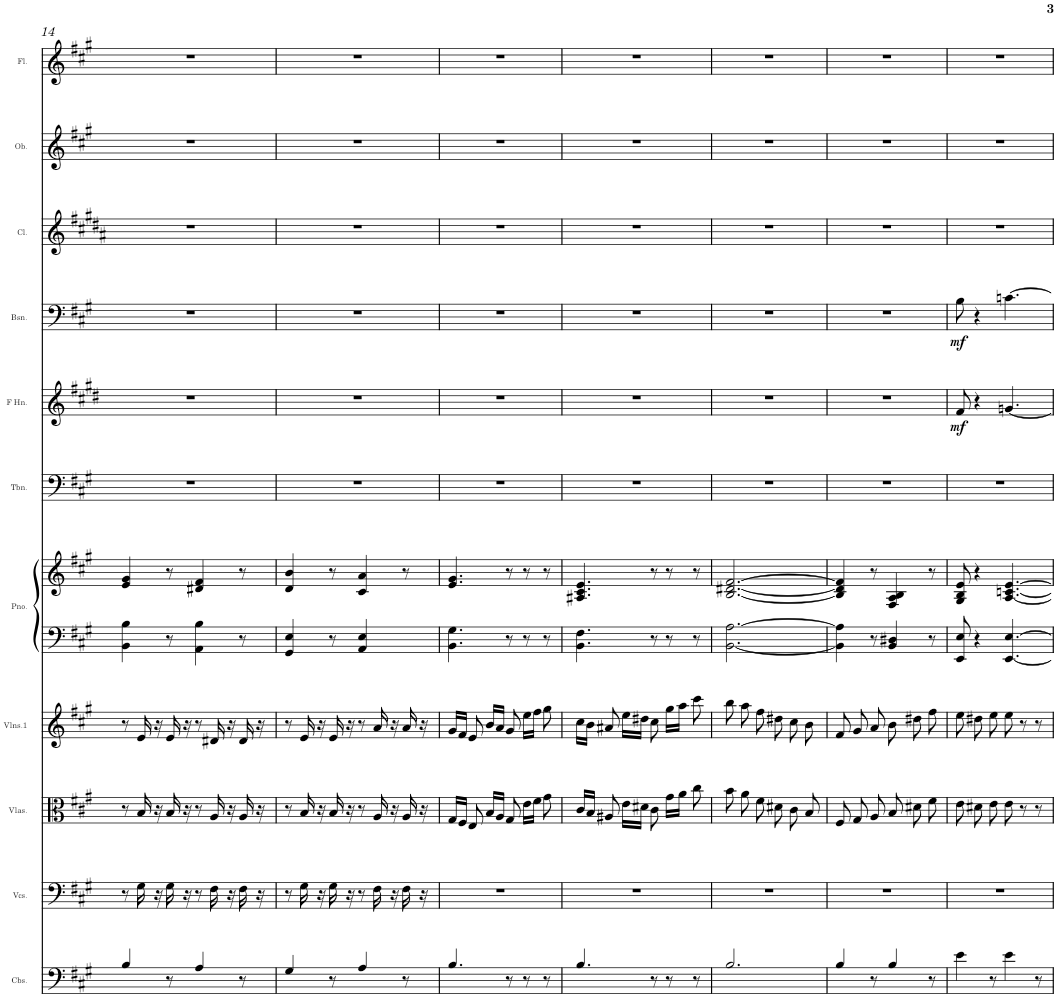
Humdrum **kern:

**kern	**kern	**kern	**kern	**kern	**kern	**kern	**kern	**dynam	**kern	**dynam	**kern	**kern	**kern
*part11	*part10	*part9	*part8	*part7	*part7	*part6	*part5	*part5	*part4	*part4	*part3	*part2	*part1
*staff12	*staff11	*staff10	*staff9	*staff8	*staff7	*staff6	*staff5	*staff5	*staff4	*staff4	*staff3	*staff2	*staff1
*I"Contrabass Section	*I"Violoncello Section	*I"Viola Section	*I"Violin Section1	*I"Grand Piano	*	*I"Trombone	*I"French Horn	*	*I"Bassoon	*	*I"Clarinet	*I"Oboe	*I"Flute
*I'Cbs.	*I'Vcs.	*I'Vlas.	*I'Vlns.1	*I'Pno.	*	*I'Tbn.	*I'F Hn.	*	*I'Bsn.	*	*I'Cl.	*I'Ob.	*I'Fl.
!!LO:PB:g=z
*clefF4	*clefF4	*clefC3	*clefG2	*clefF4	*clefG2	*clefF4	*clefG2	*	*clefF4	*	*clefG2	*clefG2	*clefG2
*Trd7c12	*	*	*	*	*	*	*Trd4c7	*	*	*	*Trd1c2	*	*
*k[f#c#g#]	*k[f#c#g#]	*k[f#c#g#]	*k[f#c#g#]	*k[f#c#g#]	*k[f#c#g#]	*k[f#c#g#]	*k[f#c#g#d#]	*	*k[f#c#g#]	*	*k[f#c#g#d#a#]	*k[f#c#g#]	*k[f#c#g#]
*M6/8	*M6/8	*M6/8	*M6/8	*M6/8	*M6/8	*M6/8	*M6/8	*	*M6/8	*	*M6/8	*M6/8	*M6/8
=14	=14	=14	=14	=14	=14	=14	=14	=14	=14	=14	=14	=14	=14
4B/	8r	8r	8r	4BB\ 4B\	4e/ 4g#/	2.r	2.r	.	2.r	.	2.r	2.r	2.r
.	16G#\	16B/	16e/	.	.	.	.	.	.	.	.	.	.
.	16r	16r	16r	.	.	.	.	.	.	.	.	.	.
8r	16G#\	16B/	16e/	8r	8r	.	.	.	.	.	.	.	.
.	16r	16r	16r	.	.	.	.	.	.	.	.	.	.
4A/	8r	8r	8r	4AA\ 4B\	4d#X/ 4f#/	.	.	.	.	.	.	.	.
.	16F#\	16A/	16d#X/	.	.	.	.	.	.	.	.	.	.
.	16r	16r	16r	.	.	.	.	.	.	.	.	.	.
8r	16F#\	16A/	16d#/	8r	8r	.	.	.	.	.	.	.	.
.	16r	16r	16r	.	.	.	.	.	.	.	.	.	.
=15	=15	=15	=15	=15	=15	=15	=15	=15	=15	=15	=15	=15	=15
4G#/	8r	8r	8r	4GG#/ 4E/	4d/ 4b/	2.r	2.r	.	2.r	.	2.r	2.r	2.r
.	16G#\	16B/	16e/	.	.	.	.	.	.	.	.	.	.
.	16r	16r	16r	.	.	.	.	.	.	.	.	.	.
8r	16G#\	16B/	16e/	8r	8r	.	.	.	.	.	.	.	.
.	16r	16r	16r	.	.	.	.	.	.	.	.	.	.
4A/	8r	8r	8r	4AA/ 4E/	4c#/ 4a/	.	.	.	.	.	.	.	.
.	16F#\	16A/	16a/	.	.	.	.	.	.	.	.	.	.
.	16r	16r	16r	.	.	.	.	.	.	.	.	.	.
8r	16F#\	16A/	16a/	8ryy	8r	.	.	.	.	.	.	.	.
.	16r	16r	16r	.	.	.	.	.	.	.	.	.	.
=16	=16	=16	=16	=16	=16	=16	=16	=16	=16	=16	=16	=16	=16
4.B/	2.r	16G#/LL	16g#/LL	4.BB\ 4.G#\	4.e/ 4.g#/	2.r	2.r	.	2.r	.	2.r	2.r	2.r
.	.	16F#/JJ	16f#/JJ	.	.	.	.	.	.	.	.	.	.
.	.	8E/	8e/	.	.	.	.	.	.	.	.	.	.
.	.	16B/LL	16b/LL	.	.	.	.	.	.	.	.	.	.
.	.	16A/JJ	16a/JJ	.	.	.	.	.	.	.	.	.	.
8r	.	8G#/	8g#/	8r	8r	.	.	.	.	.	.	.	.
8r	.	16e\LL	16ee\LL	8r	8r	.	.	.	.	.	.	.	.
.	.	16f#\JJ	16ff#\JJ	.	.	.	.	.	.	.	.	.	.
8r	.	8g#\	8gg#\	8r	8r	.	.	.	.	.	.	.	.
=17	=17	=17	=17	=17	=17	=17	=17	=17	=17	=17	=17	=17	=17
4.B/	2.r	16c#/LL	16cc#\LL	4.BB\ 4.F#\	4.A#X/ 4.c#/ 4.e/	2.r	2.r	.	2.r	.	2.r	2.r	2.r
.	.	16B/JJ	16b\JJ	.	.	.	.	.	.	.	.	.	.
.	.	8A#X/	8a#X/	.	.	.	.	.	.	.	.	.	.
.	.	16e\LL	16ee\LL	.	.	.	.	.	.	.	.	.	.
.	.	16d#X\JJ	16dd#X\JJ	.	.	.	.	.	.	.	.	.	.
8r	.	8c#\	8cc#\	8r	8r	.	.	.	.	.	.	.	.
8r	.	16g#\LL	16gg#\LL	8r	8r	.	.	.	.	.	.	.	.
.	.	16a\JJ	16aa\JJ	.	.	.	.	.	.	.	.	.	.
8r	.	8cc#\	8ccc#\	8r	8r	.	.	.	.	.	.	.	.
=18	=18	=18	=18	=18	=18	=18	=18	=18	=18	=18	=18	=18	=18
2.B/	2.r	8b\	8bb\	[2.BB\ [2.A\	[2.B/ [2.d#X/ [2.f#/	2.r	2.r	.	2.r	.	2.r	2.r	2.r
.	.	8a\	8aa\	.	.	.	.	.	.	.	.	.	.
.	.	8f#\	8ff#\	.	.	.	.	.	.	.	.	.	.
.	.	8d#X\	8dd#X\	.	.	.	.	.	.	.	.	.	.
.	.	8c#\	8cc#\	.	.	.	.	.	.	.	.	.	.
.	.	8B/	8b\	.	.	.	.	.	.	.	.	.	.
=19	=19	=19	=19	=19	=19	=19	=19	=19	=19	=19	=19	=19	=19
4B/	2.r	8F#/	8f#/	4BB\] 4A\]	4B/] 4d#/] 4f#/]	2.r	2.r	.	2.r	.	2.r	2.r	2.r
.	.	8G#/	8g#/	.	.	.	.	.	.	.	.	.	.
8r	.	8A/	8a/	8r	8r	.	.	.	.	.	.	.	.
4B/	.	8B/	8b\	4BB/ 4D#X/	4F#/ 4A/ 4B/	.	.	.	.	.	.	.	.
.	.	8d#X\	8dd#X\	.	.	.	.	.	.	.	.	.	.
8r	.	8f#\	8ff#\	8r	8r	.	.	.	.	.	.	.	.
=20	=20	=20	=20	=20	=20	=20	=20	=20	=20	=20	=20	=20	=20
!	!	!	!	!	!	!	!	!LO:DY:b	!	!LO:DY:b	!	!	!
4e\	2.r	8e\	8ee\	8EE/ 8E/	8G#/ 8B/ 8e/	2.r	8f#/	mf	8B\	mf	2.r	2.r	2.r
.	.	8d#X\	8dd#X\	4r	4r	.	4r	.	4r	.	.	.	.
8r	.	8e\	8ee\	.	.	.	.	.	.	.	.	.	.
4e\	.	8e\	8ee\	[4.EE/ [4.E/	[4.A/ [4.cn/ [4.e/	.	[4.gn/	.	[4.cn\	.	.	.	.
.	.	8r	8r	.	.	.	.	.	.	.	.	.	.
8r	.	8r	8r	.	.	.	.	.	.	.	.	.	.
=	=	=	=	=	=	=	=	=	=	=	=	=	=
*-	*-	*-	*-	*-	*-	*-	*-	*-	*-	*-	*-	*-	*-
